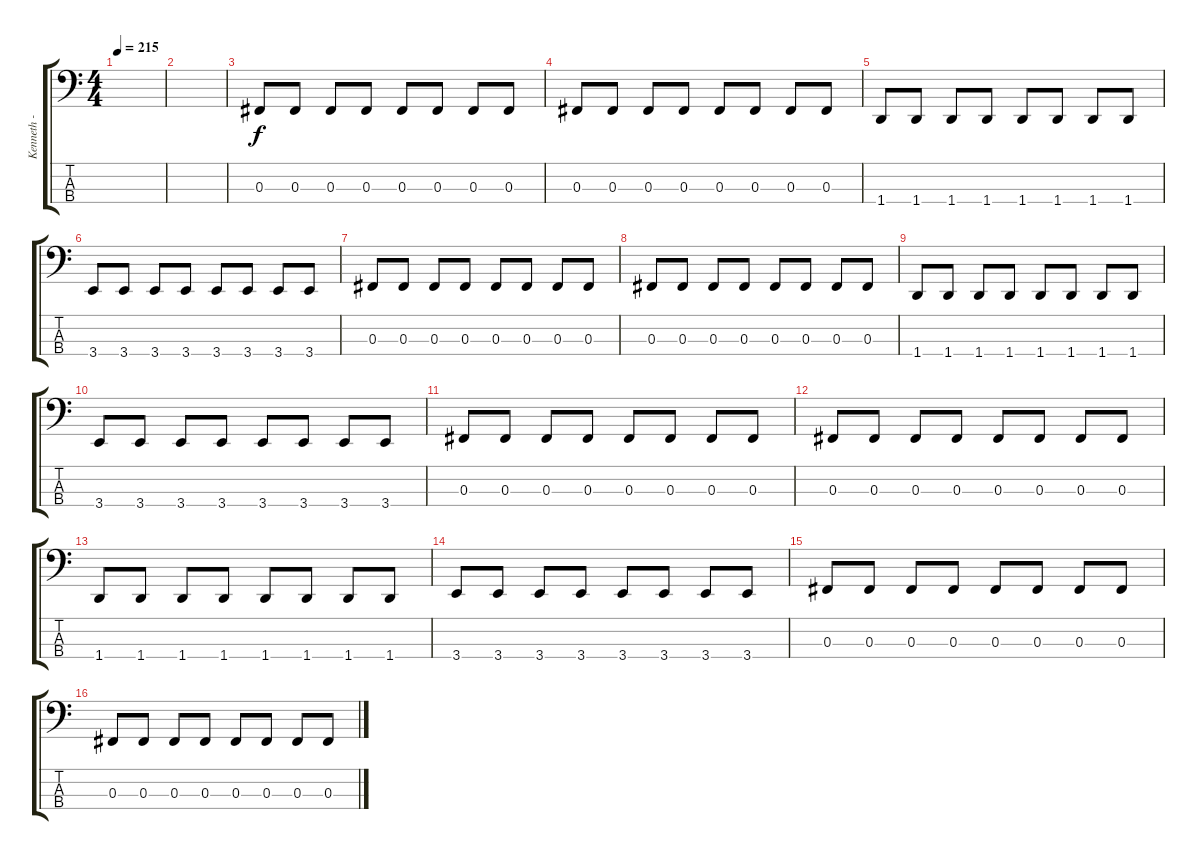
\track ("Kenneth - Bass" "Kenneth - ") {instrument electricbasspick}
\staff {score tabs}
\tuning (E2 B1 Gb1 Db1) {hide}
\ts (4 4)
\tempo 215
\clef f4
\ks c
|
|
0.3.8 0.3.8 0.3.8 0.3.8 0.3.8 0.3.8 0.3.8 0.3.8 |
0.3.8 0.3.8 0.3.8 0.3.8 0.3.8 0.3.8 0.3.8 0.3.8 |
1.4.8 1.4.8 1.4.8 1.4.8 1.4.8 1.4.8 1.4.8 1.4.8 |
3.4.8 3.4.8 3.4.8 3.4.8 3.4.8 3.4.8 3.4.8 3.4.8 |
0.3.8 0.3.8 0.3.8 0.3.8 0.3.8 0.3.8 0.3.8 0.3.8 |
0.3.8 0.3.8 0.3.8 0.3.8 0.3.8 0.3.8 0.3.8 0.3.8 |
1.4.8 1.4.8 1.4.8 1.4.8 1.4.8 1.4.8 1.4.8 1.4.8 |
3.4.8 3.4.8 3.4.8 3.4.8 3.4.8 3.4.8 3.4.8 3.4.8 |
0.3.8 0.3.8 0.3.8 0.3.8 0.3.8 0.3.8 0.3.8 0.3.8 |
0.3.8 0.3.8 0.3.8 0.3.8 0.3.8 0.3.8 0.3.8 0.3.8 |
1.4.8 1.4.8 1.4.8 1.4.8 1.4.8 1.4.8 1.4.8 1.4.8 |
3.4.8 3.4.8 3.4.8 3.4.8 3.4.8 3.4.8 3.4.8 3.4.8 |
0.3.8 0.3.8 0.3.8 0.3.8 0.3.8 0.3.8 0.3.8 0.3.8 |
0.3.8 0.3.8 0.3.8 0.3.8 0.3.8 0.3.8 0.3.8 0.3.8
